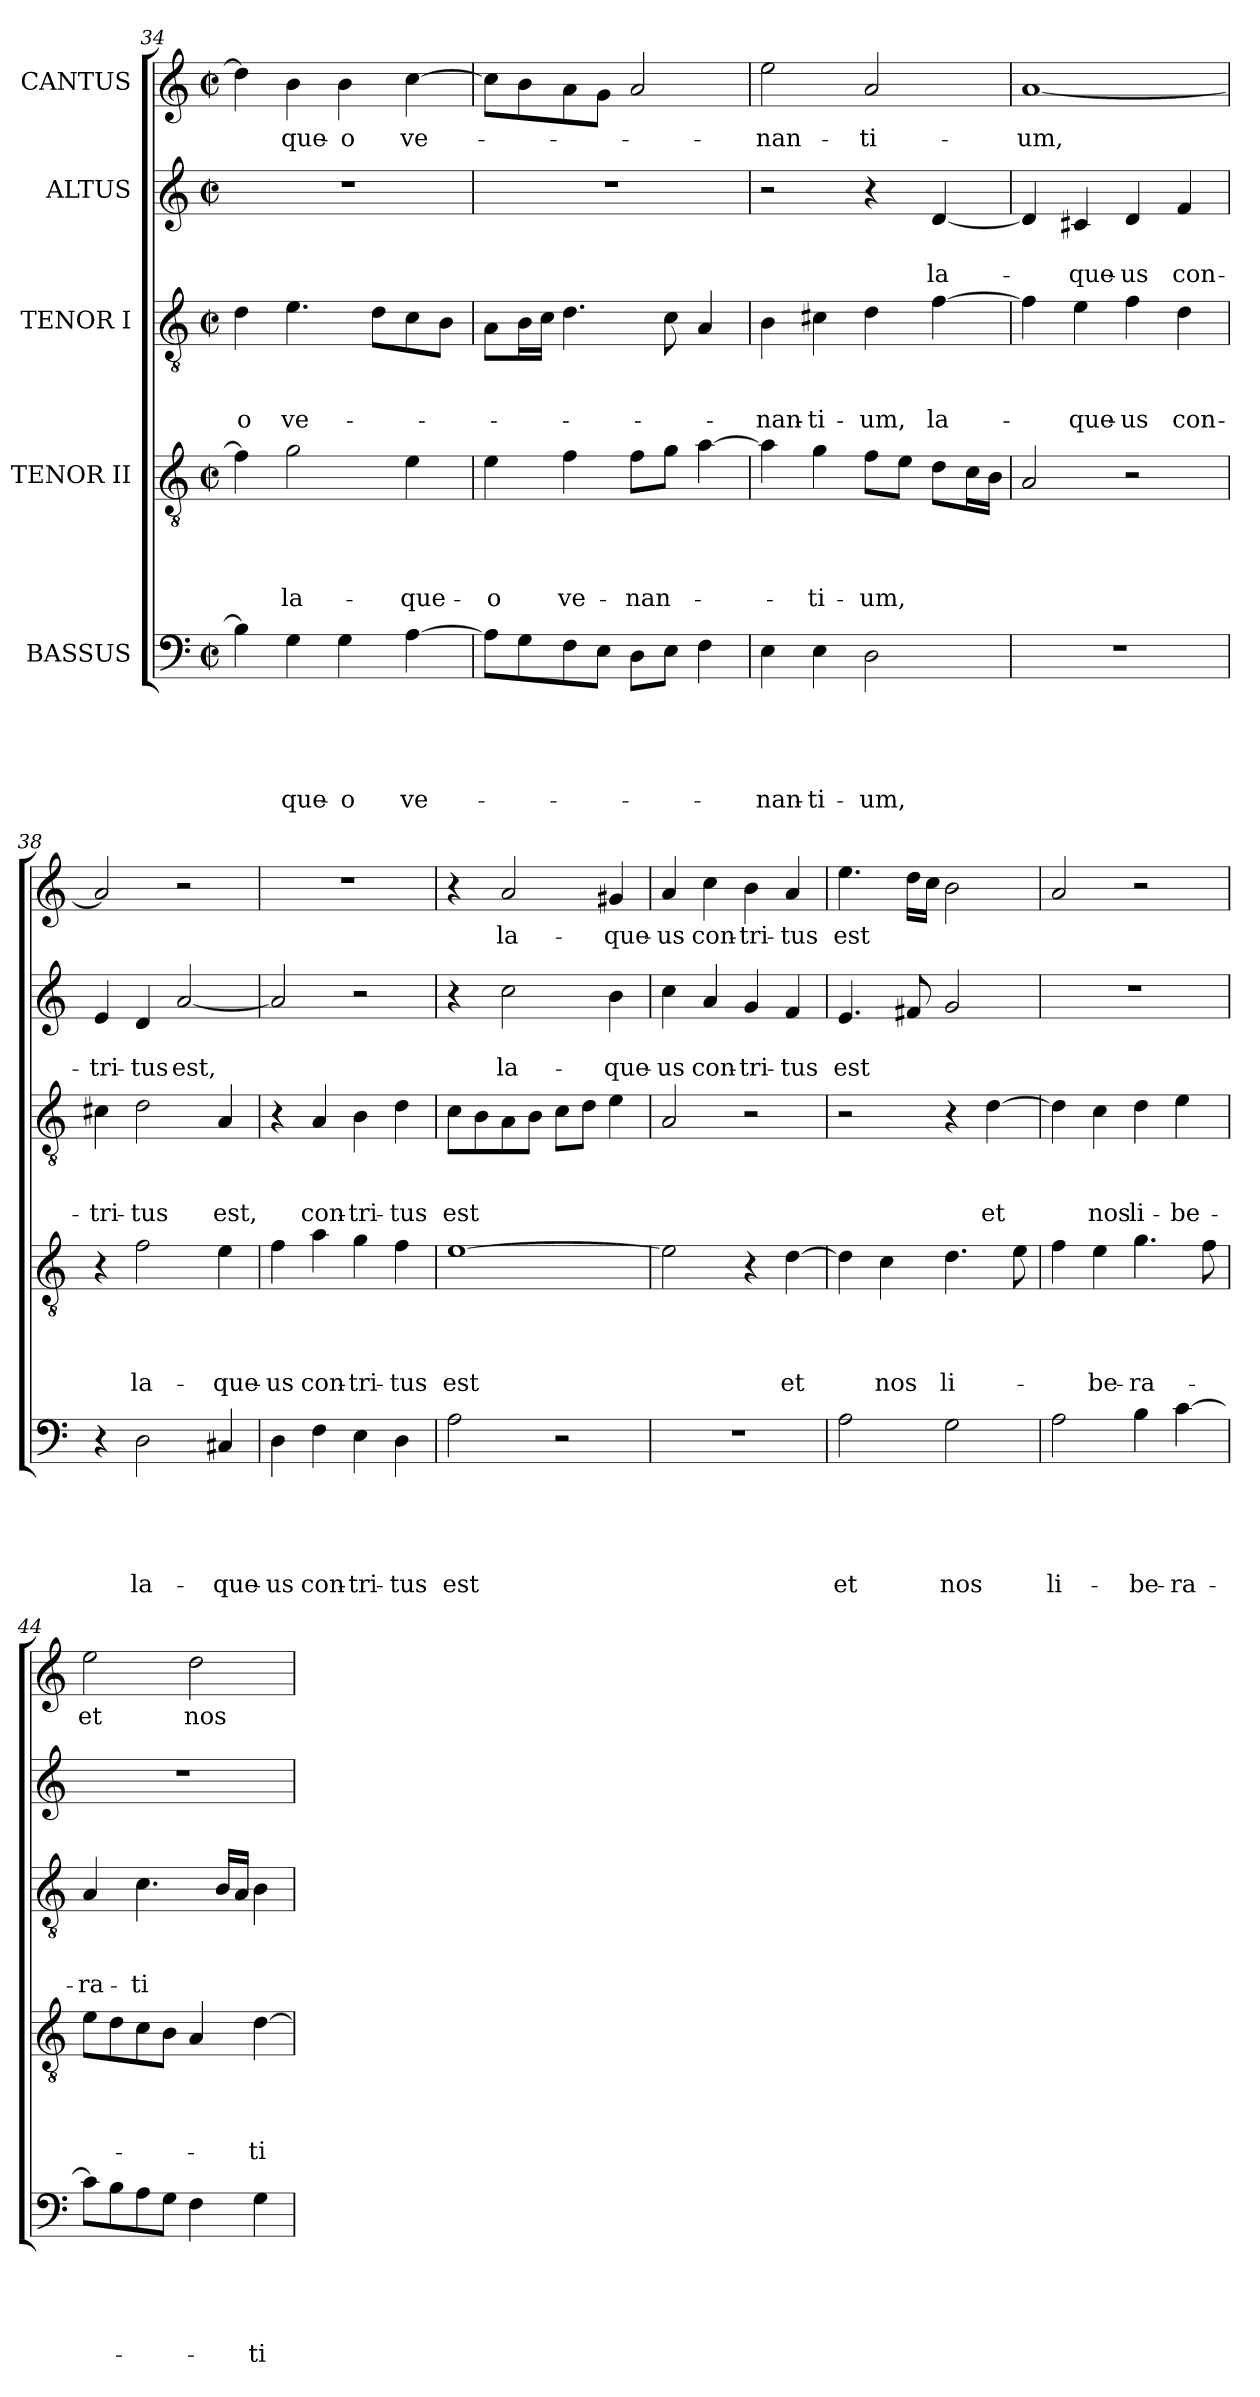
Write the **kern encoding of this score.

**kern	**text	**text	**text	**text	**text	**kern	**text	**text	**text	**text	**kern	**text	**text	**text	**kern	**text	**text	**kern	**text
*part5	*part5	*part5	*part5	*part5	*part5	*part4	*part4	*part4	*part4	*part4	*part3	*part3	*part3	*part3	*part2	*part2	*part2	*part1	*part1
*staff5	*staff5	*staff5	*staff5	*staff5	*staff5	*staff4	*staff4	*staff4	*staff4	*staff4	*staff3	*staff3	*staff3	*staff3	*staff2	*staff2	*staff2	*staff1	*staff1
*I"BASSUS	*	*	*	*	*	*I"TENOR II	*	*	*	*	*I"TENOR I	*	*	*	*I"ALTUS	*	*	*I"CANTUS	*
*clefF4	*	*	*	*	*	*clefGv2	*	*	*	*	*clefGv2	*	*	*	*clefG2	*	*	*clefG2	*
*k[]	*	*	*	*	*	*k[]	*	*	*	*	*k[]	*	*	*	*k[]	*	*	*k[]	*
*C:	*	*	*	*	*	*C:	*	*	*	*	*C:	*	*	*	*C:	*	*	*C:	*
*M2/2	*	*	*	*	*	*M2/2	*	*	*	*	*M2/2	*	*	*	*M2/2	*	*	*M2/2	*
*met(c|)	*	*	*	*	*	*met(c|)	*	*	*	*	*met(c|)	*	*	*	*met(c|)	*	*	*met(c|)	*
=34	=34	=34	=34	=34	=34	=34	=34	=34	=34	=34	=34	=34	=34	=34	=34	=34	=34	=34	=34
4B-\]	.	.	.	.	.	4f\]	.	.	.	.	4d\	.	.	-o	1r	.	.	4dd\]	.
4G\	.	.	.	.	-que-	2g\	.	.	.	la-	4.e\	.	.	ve-	.	.	.	4b\	-que-
4G\	.	.	.	.	-o	.	.	.	.	.	.	.	.	.	.	.	.	4b\	-o
.	.	.	.	.	.	.	.	.	.	.	8d\L	.	.	.	.	.	.	.	.
[4A\	.	.	.	.	ve-	4e\	.	.	.	-que-	8c\	.	.	.	.	.	.	[4cc\	ve-
.	.	.	.	.	.	.	.	.	.	.	8B\J	.	.	.	.	.	.	.	.
=35	=35	=35	=35	=35	=35	=35	=35	=35	=35	=35	=35	=35	=35	=35	=35	=35	=35	=35	=35
8A\L]	.	.	.	.	.	4e\	.	.	.	-o	8A\L	.	.	.	1r	.	.	8cc\L]	.
8G\	.	.	.	.	.	.	.	.	.	.	16B\L	.	.	.	.	.	.	8b\	.
.	.	.	.	.	.	.	.	.	.	.	16c\JJ	.	.	.	.	.	.	.	.
8F\	.	.	.	.	.	4f\	.	.	.	ve-	4.d\	.	.	.	.	.	.	8a\	.
8E\J	.	.	.	.	.	.	.	.	.	.	.	.	.	.	.	.	.	8g\J	.
8D\L	.	.	.	.	.	8f\L	.	.	.	-nan-	.	.	.	.	.	.	.	2a/	.
8E\J	.	.	.	.	.	8g\J	.	.	.	.	8c\	.	.	.	.	.	.	.	.
4F\	.	.	.	.	.	[4a\	.	.	.	.	4A/	.	.	.	.	.	.	.	.
!!LO:LB:g=z
=36	=36	=36	=36	=36	=36	=36	=36	=36	=36	=36	=36	=36	=36	=36	=36	=36	=36	=36	=36
4E\	.	.	.	.	-nan-	4a\]	.	.	.	.	4B\	.	.	-nan-	2r	.	.	2ee\	-nan-
4E\	.	.	.	.	-ti-	4g\	.	.	.	-ti-	4c#\	.	.	-ti-	.	.	.	.	.
2D\	.	.	.	.	-um,	8f\L	.	.	.	-um,	4d\	.	.	-um,	4r	.	.	2a/	-ti-
.	.	.	.	.	.	8e\J	.	.	.	.	.	.	.	.	.	.	.	.	.
.	.	.	.	.	.	8d\L	.	.	.	.	[4f\	.	.	la-	[4d/	.	la-	.	.
.	.	.	.	.	.	16c\L	.	.	.	.	.	.	.	.	.	.	.	.	.
.	.	.	.	.	.	16B\JJ	.	.	.	.	.	.	.	.	.	.	.	.	.
=37	=37	=37	=37	=37	=37	=37	=37	=37	=37	=37	=37	=37	=37	=37	=37	=37	=37	=37	=37
1r	.	.	.	.	.	2A/	.	.	.	.	4f\]	.	.	.	4d/]	.	.	[1a	-um,
.	.	.	.	.	.	.	.	.	.	.	4e\	.	.	-que-	4c#/	.	-que-	.	.
.	.	.	.	.	.	2r	.	.	.	.	4f\	.	.	-us	4d/	.	-us	.	.
.	.	.	.	.	.	.	.	.	.	.	4d\	.	.	con-	4f/	.	con-	.	.
=38	=38	=38	=38	=38	=38	=38	=38	=38	=38	=38	=38	=38	=38	=38	=38	=38	=38	=38	=38
4r	.	.	.	.	.	4r	.	.	.	.	4c#\	.	.	-tri-	4e/	.	-tri-	2a/]	.
2D\	.	.	.	.	la-	2f\	.	.	.	la-	2d\	.	.	-tus	4d/	.	-tus	.	.
.	.	.	.	.	.	.	.	.	.	.	.	.	.	.	[2a/	.	est,	2r	.
4C#X/	.	.	.	.	-que-	4e\	.	.	.	-que-	4A/	.	.	est,	.	.	.	.	.
=39	=39	=39	=39	=39	=39	=39	=39	=39	=39	=39	=39	=39	=39	=39	=39	=39	=39	=39	=39
4D\	.	.	.	.	-us	4f\	.	.	.	-us	4r	.	.	.	2a/]	.	.	1r	.
4F\	.	.	.	.	con-	4a\	.	.	.	con-	4A/	.	.	con-	.	.	.	.	.
4E\	.	.	.	.	-tri-	4g\	.	.	.	-tri-	4B\	.	.	-tri-	2r	.	.	.	.
4D\	.	.	.	.	-tus	4f\	.	.	.	-tus	4d\	.	.	-tus	.	.	.	.	.
=40	=40	=40	=40	=40	=40	=40	=40	=40	=40	=40	=40	=40	=40	=40	=40	=40	=40	=40	=40
2A\	.	.	.	.	est	[1e	.	.	.	est	8c\L	.	.	est	4r	.	.	4r	.
.	.	.	.	.	.	.	.	.	.	.	8B\	.	.	.	.	.	.	.	.
.	.	.	.	.	.	.	.	.	.	.	8A\	.	.	.	2cc\	.	la-	2a/	la-
.	.	.	.	.	.	.	.	.	.	.	8B\J	.	.	.	.	.	.	.	.
2r	.	.	.	.	.	.	.	.	.	.	8c\L	.	.	.	.	.	.	.	.
.	.	.	.	.	.	.	.	.	.	.	8d\J	.	.	.	.	.	.	.	.
.	.	.	.	.	.	.	.	.	.	.	4e\	.	.	.	4b\	.	-que-	4g#/	-que-
=41	=41	=41	=41	=41	=41	=41	=41	=41	=41	=41	=41	=41	=41	=41	=41	=41	=41	=41	=41
1r	.	.	.	.	.	2e\]	.	.	.	.	2A/	.	.	.	4cc\	.	-us	4a/	-us
.	.	.	.	.	.	.	.	.	.	.	.	.	.	.	4a/	.	con-	4cc\	con-
.	.	.	.	.	.	4r	.	.	.	.	2r	.	.	.	4g/	.	-tri-	4b\	-tri-
.	.	.	.	.	.	[4d\	.	.	.	et	.	.	.	.	4f/	.	-tus	4a/	-tus
!!LO:LB:g=z
=42	=42	=42	=42	=42	=42	=42	=42	=42	=42	=42	=42	=42	=42	=42	=42	=42	=42	=42	=42
2A\	.	.	.	.	et	4d\]	.	.	.	.	2r	.	.	.	4.e/	.	est	4.ee\	est
.	.	.	.	.	.	4c\	.	.	.	nos	.	.	.	.	.	.	.	.	.
.	.	.	.	.	.	.	.	.	.	.	.	.	.	.	8f#/	.	.	16dd\LL	.
.	.	.	.	.	.	.	.	.	.	.	.	.	.	.	.	.	.	16cc\JJ	.
2G\	.	.	.	.	nos	4.d\	.	.	.	li-	4r	.	.	.	2g/	.	.	2b\	.
.	.	.	.	.	.	.	.	.	.	.	[4d\	.	.	et	.	.	.	.	.
.	.	.	.	.	.	8e\	.	.	.	.	.	.	.	.	.	.	.	.	.
=43	=43	=43	=43	=43	=43	=43	=43	=43	=43	=43	=43	=43	=43	=43	=43	=43	=43	=43	=43
2A\	.	.	.	.	li-	4f\	.	.	.	.	4d\]	.	.	.	1r	.	.	2a/	.
.	.	.	.	.	.	4e\	.	.	.	-be-	4c\	.	.	nos	.	.	.	.	.
4B\	.	.	.	.	-be-	4.g\	.	.	.	-ra-	4d\	.	.	li-	.	.	.	2r	.
[4c\	.	.	.	.	-ra-	.	.	.	.	.	4e\	.	.	-be-	.	.	.	.	.
.	.	.	.	.	.	8f\	.	.	.	.	.	.	.	.	.	.	.	.	.
=44	=44	=44	=44	=44	=44	=44	=44	=44	=44	=44	=44	=44	=44	=44	=44	=44	=44	=44	=44
8c\L]	.	.	.	.	.	8e\L	.	.	.	.	4A/	.	.	-ra-	1r	.	.	2ee\	et
8B\	.	.	.	.	.	8d\	.	.	.	.	.	.	.	.	.	.	.	.	.
8A\	.	.	.	.	.	8c\	.	.	.	.	4.c\	.	.	-ti	.	.	.	.	.
8G\J	.	.	.	.	.	8B\J	.	.	.	.	.	.	.	.	.	.	.	.	.
4F\	.	.	.	.	.	4A/	.	.	.	.	.	.	.	.	.	.	.	2dd\	nos
.	.	.	.	.	.	.	.	.	.	.	16B/LL	.	.	.	.	.	.	.	.
.	.	.	.	.	.	.	.	.	.	.	16A/JJ	.	.	.	.	.	.	.	.
4G\	.	.	.	.	-ti	[4d\	.	.	.	-ti	4B\	.	.	.	.	.	.	.	.
=	=	=	=	=	=	=	=	=	=	=	=	=	=	=	=	=	=	=	=
*-	*-	*-	*-	*-	*-	*-	*-	*-	*-	*-	*-	*-	*-	*-	*-	*-	*-	*-	*-
